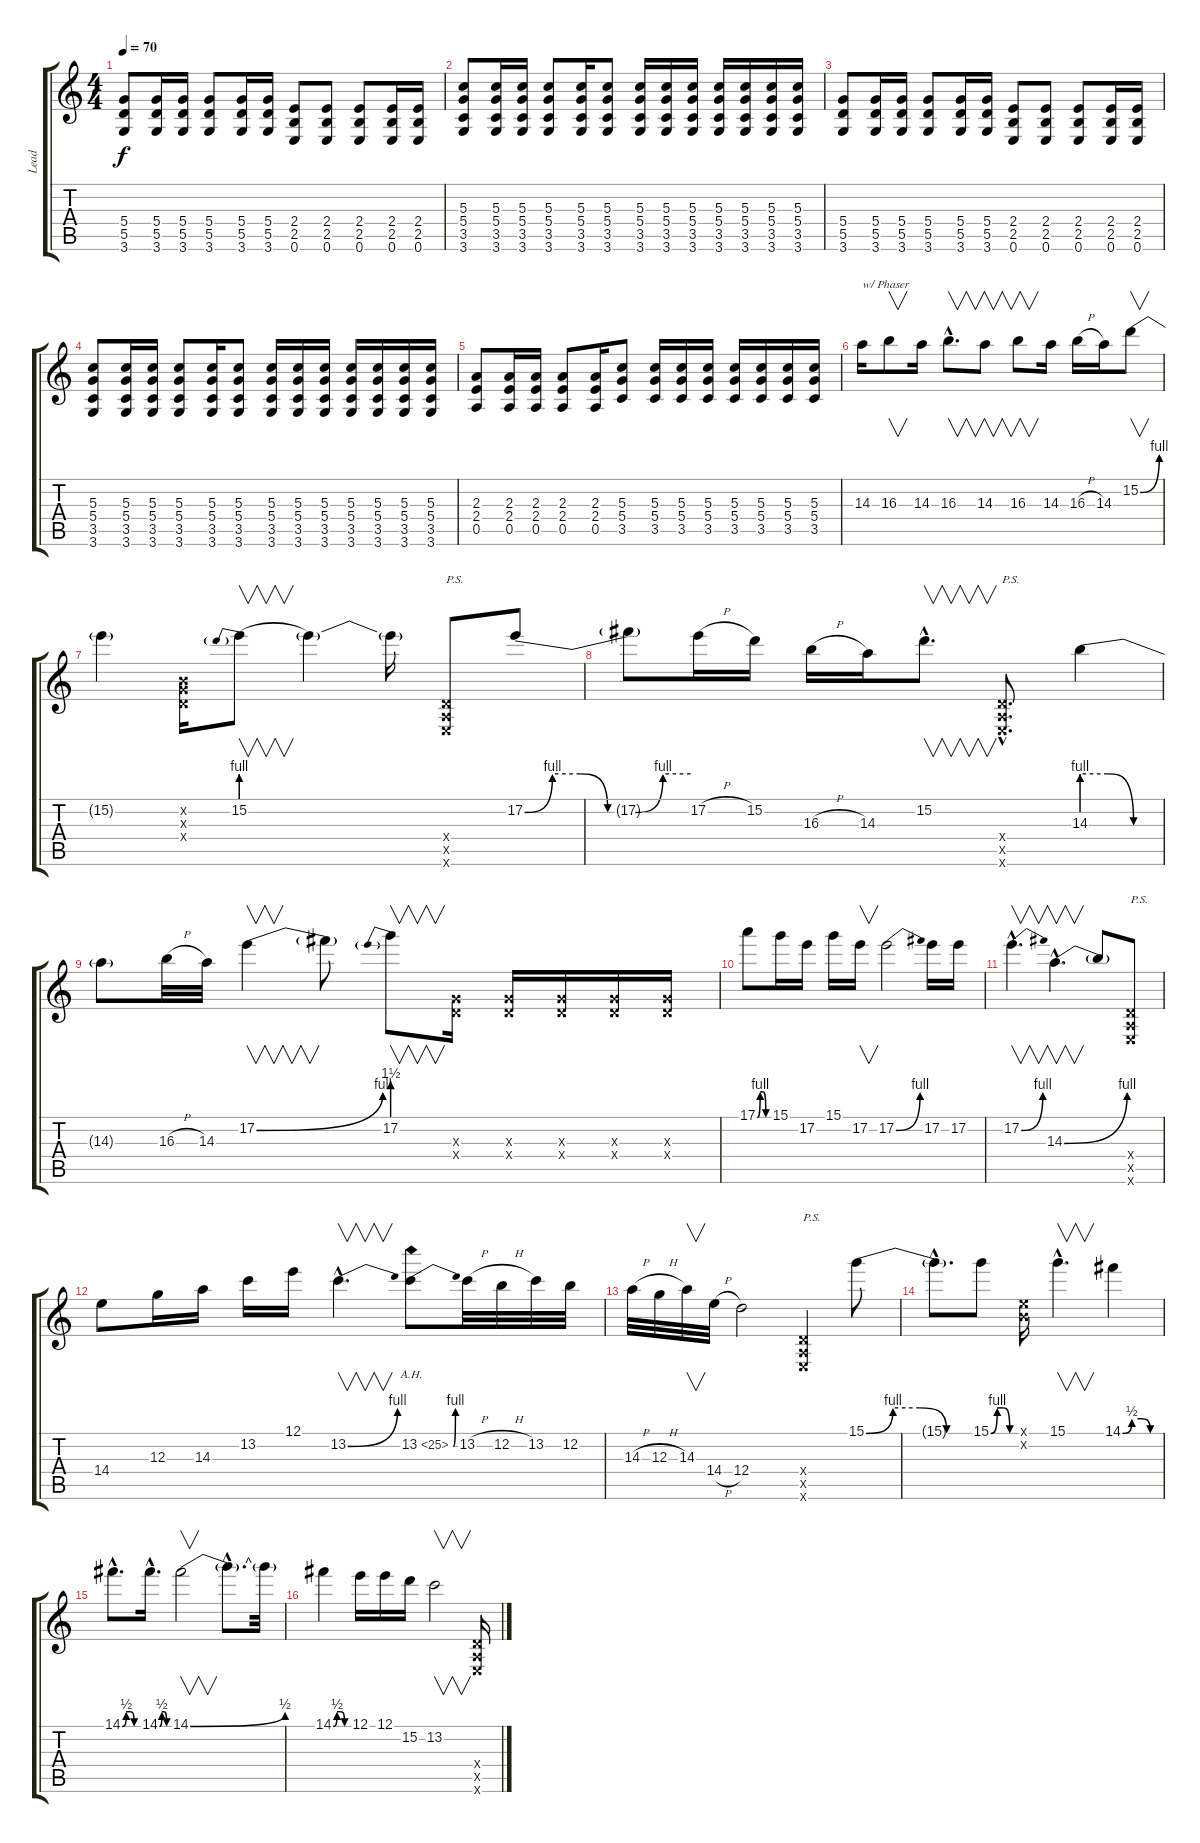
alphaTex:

\track ("Lead" "Lead") {instrument distortionguitar}
\staff {score tabs}
\tuning (E4 B3 G3 D3 A2 E2) {hide}
\ts (4 4)
\tempo 70
\clef g2
\ks c
(5.4 5.5 3.6).8{dy f} (5.4 5.5 3.6).16 (5.4 5.5 3.6).16 (5.4 5.5 3.6).8 (5.4 5.5 3.6).16 (5.4 5.5 3.6).16 (2.4 2.5 0.6).8 (2.4 2.5 0.6).8 (2.4 2.5 0.6).8 (2.4 2.5 0.6).16 (2.4 2.5 0.6).16 |
(5.3 5.4 3.5 3.6).8 (5.3 5.4 3.5 3.6).16 (5.3 5.4 3.5 3.6).16 (5.3 5.4 3.5 3.6).8 (5.3 5.4 3.5 3.6).16 (5.3 5.4 3.5 3.6).8 (5.3 5.4 3.5 3.6).16 (5.3 5.4 3.5 3.6).16 (5.3 5.4 3.5 3.6).16 (5.3 5.4 3.5 3.6).16 (5.3 5.4 3.5 3.6).16 (5.3 5.4 3.5 3.6).16 (5.3 5.4 3.5 3.6).16 |
(5.4 5.5 3.6).8 (5.4 5.5 3.6).16 (5.4 5.5 3.6).16 (5.4 5.5 3.6).8 (5.4 5.5 3.6).16 (5.4 5.5 3.6).16 (2.4 2.5 0.6).8 (2.4 2.5 0.6).8 (2.4 2.5 0.6).8 (2.4 2.5 0.6).16 (2.4 2.5 0.6).16 |
(5.3 5.4 3.5 3.6).8 (5.3 5.4 3.5 3.6).16 (5.3 5.4 3.5 3.6).16 (5.3 5.4 3.5 3.6).8 (5.3 5.4 3.5 3.6).16 (5.3 5.4 3.5 3.6).8 (5.3 5.4 3.5 3.6).16 (5.3 5.4 3.5 3.6).16 (5.3 5.4 3.5 3.6).16 (5.3 5.4 3.5 3.6).16 (5.3 5.4 3.5 3.6).16 (5.3 5.4 3.5 3.6).16 (5.3 5.4 3.5 3.6).16 |
(2.3 2.4 0.5).8 (2.3 2.4 0.5).16 (2.3 2.4 0.5).16 (2.3 2.4 0.5).8 (2.3 2.4 0.5).16 (5.3 5.4 3.5).8 (5.3 5.4 3.5).16 (5.3 5.4 3.5).16 (5.3 5.4 3.5).16 (5.3 5.4 3.5).16 (5.3 5.4 3.5).16 (5.3 5.4 3.5).16 (5.3 5.4 3.5).16 |
14.3.16{txt "w/ Phaser"} 16.3.8{v} 14.3.16 16.3{hac}.8{v d} 14.3.8{v} 16.3.8{v} 14.3.16 16.3{h}.16 14.3.16 15.2{be (bend 0 0 60 4)}.8{v} |
15.2{t}.4 (0.2{x} 0.3{x} 0.4{x}).16 15.2{be (prebend 0 4 60 4)}.8{v} 15.2{t}.4 15.2{t}.16 (0.4{x} 0.5{x} 0.6{x}).8{txt "P.S."} 17.2{be (custom 0 0 10 4 20 4 30 0 40 0 50 4 60 4)}.8 |
17.2{t}.8 17.2{h}.16 15.2.16 16.3{h}.16 14.3.16 15.2{hac}.8{v d} (0.4{hac x} 0.5{hac x} 0.6{hac x}).8{d txt "P.S."} 14.3{be (custom 0 4 20 4 40 0 60 0)}.4 |
14.3{t}.8 16.3{h}.32 14.3.32 17.2{be (bend 0 0 60 4)}.4{v} 17.2{t}.8 17.2{be (prebend 0 6 60 6)}.8{v} (0.3{x} 0.4{x}).16 (0.3{x} 0.4{x}).16 (0.3{x} 0.4{x}).16 (0.3{x} 0.4{x}).16 (0.3{x} 0.4{x}).16 |
17.1{be (custom 0 0 15 4 30 4 45 0 60 0)}.8 15.1.16 17.2.16 15.1.16 17.2.16{v} 17.2{be (bend 0 0 60 4)}.2 17.2.16 17.2.16 |
17.2{be (bend 0 0 60 4) hac}.4{v d} 14.3{be (bend 0 0 60 4) hac}.4{v d} 14.3{t}.8 (0.4{x} 0.5{x} 0.6{x}).8{txt "P.S."} |
14.4.8 12.3.16 14.3.16 13.2.16 12.1.16 13.2{be (bend 0 0 60 4) hac}.4{v d} 13.2{be (bend 0 0 60 4) ah 12}.8 13.2{h}.32 12.2{h}.32 13.2.32 12.2.32 |
14.3{h}.32 12.3{h}.32 14.3.32{v} 14.4{h}.32 12.4.2 (0.4{x} 0.5{x} 0.6{x}).4{txt "P.S."} 15.1{be (custom 0 0 15 4 30 4 45 0 60 0)}.8 |
15.1{hac t}.8{d} 15.1{be (custom 0 0 15 4 30 4 45 0 60 0)}.8 (0.1{x} 0.2{x}).16 15.1{hac}.4{v d} 14.1{be (custom 0 0 15 2 30 2 45 0 60 0)}.4 |
14.1{be (custom 0 0 15 2 30 2 45 0 60 0) hac}.8{d} 14.1{be (custom 0 0 15 2 30 2 45 0 60 0) hac}.16{d} 14.1{be (bend 0 0 60 2)}.2{v} 14.1{hac t}.8{d} 14.1{t}.32 |
14.1{be (custom 0 0 15 2 30 2 45 0 60 0)}.4 12.1.16 12.1.16 15.2.16 13.2.2{v} (0.4{x} 0.5{x} 0.6{x}).16
